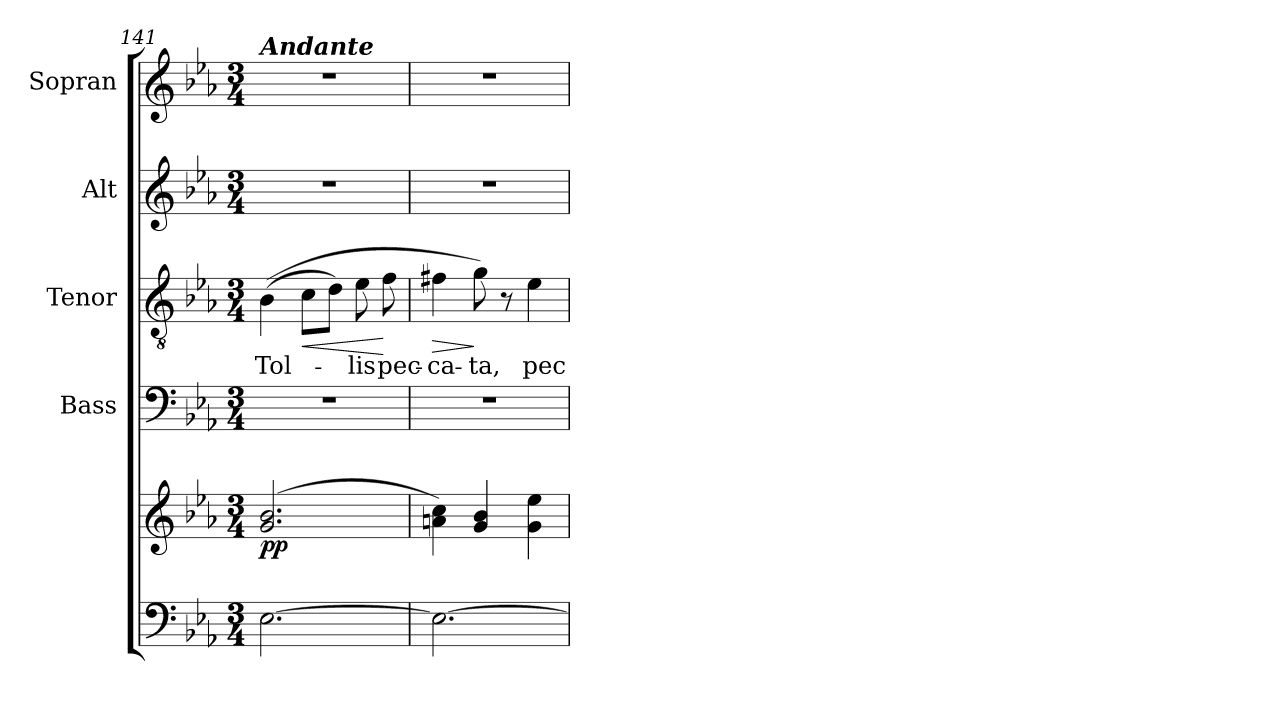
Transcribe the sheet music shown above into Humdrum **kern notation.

**kern	**kern	**dynam	**kern	**kern	**text	**dynam	**kern	**kern
*part5	*part5	*part5	*part4	*part3	*part3	*part3	*part2	*part1
*staff6	*staff5	*staff5/6	*staff4	*staff3	*staff3	*staff3	*staff2	*staff1
*	*	*	*I"Bass	*I"Tenor	*	*	*I"Alt	*I"Sopran
*	*	*	*I'B.	*I'T.	*	*	*I'A.	*I'S.
*clefF4	*clefG2	*	*clefF4	*clefGv2	*	*	*clefG2	*clefG2
*k[b-e-a-]	*k[b-e-a-]	*	*k[b-e-a-]	*k[b-e-a-]	*	*	*k[b-e-a-]	*k[b-e-a-]
*E-:	*E-:	*	*E-:	*E-:	*	*	*E-:	*E-:
*M3/4	*M3/4	*	*M3/4	*M3/4	*	*	*M3/4	*M3/4
=141	=141	=141	=141	=141	=141	=141	=141	=141
!	!	!	!	!	!	!	!	!LO:TX:a:Bi:t=Andante
!	!	!LO:DY:b	!	!	!LO:LY:b	!	!	!
[2.E-\	(2.g/ 2.b-/	pp	2.r	(>(>4B-\	Tol-	.	2.r	2.r
!	!	!	!	!	!	!LO:HP:b	!	!
.	.	.	.	8c\L	.	<	.	.
.	.	.	.	8d\J)	.	.	.	.
!	!	!	!	!	!LO:LY:b	!	!	!
.	.	.	.	8e-\	-lis	.	.	.
!	!	!	!	!	!LO:LY:b	!	!	!
.	.	.	.	8f\	pec-	[	.	.
=142	=142	=142	=142	=142	=142	=142	=142	=142
!	!	!	!	!	!LO:LY:b	!LO:HP:b	!	!
2.E-\_	4an\ 4cc\)	.	2.r	4f#X\	-ca-	>	2.r	2.r
!	!	!	!	!	!LO:LY:b	!	!	!
.	4g/ 4b-/	.	.	8g\)	-ta,	]	.	.
.	.	.	.	8r	.	.	.	.
!	!	!	!	!	!LO:LY:b	!	!	!
.	4g\ 4ee-\	.	.	4e-\	pec-	.	.	.
=	=	=	=	=	=	=	=	=
*-	*-	*-	*-	*-	*-	*-	*-	*-
